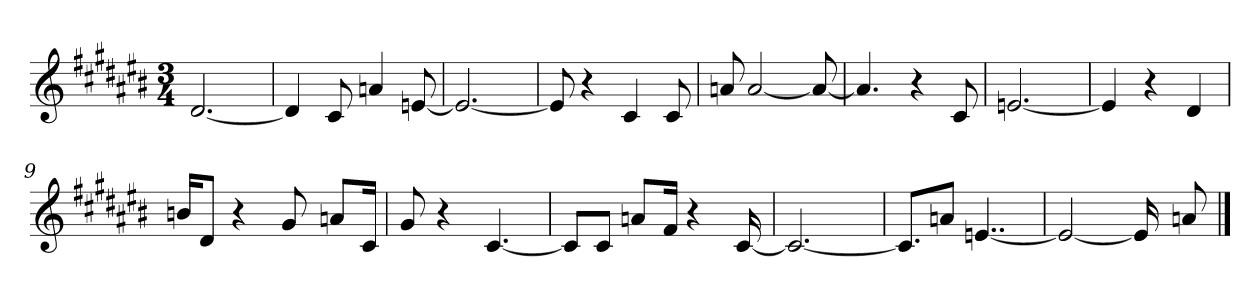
**kern
*part1
*staff1
*clefG2
*k[f#c#g#d#a#e#b#]
*M3/4
*MM100
=1
[2.d#
=2
4d#]
8c#
4an
[8en
=3
2.e_
=4
8e]
4r
4c#
8c#
=5
8an
[2a
8a_
=6
4.a]
4r
8c#
=7
[2.en
=8
4e]
4r
4d#
=9
16bn/KL
8d#/J
4r
8g#
8an/L
16c#/Jk
=10
8g#
4r
[4.c#
=11
8c#/L]
8c#/J
8an/L
16f#/Jk
4r
[16c#
=12
2.c#_
=13
8.c#/L]
8an/J
[4..en
=14
2e_
16e]
8an
==
*-
